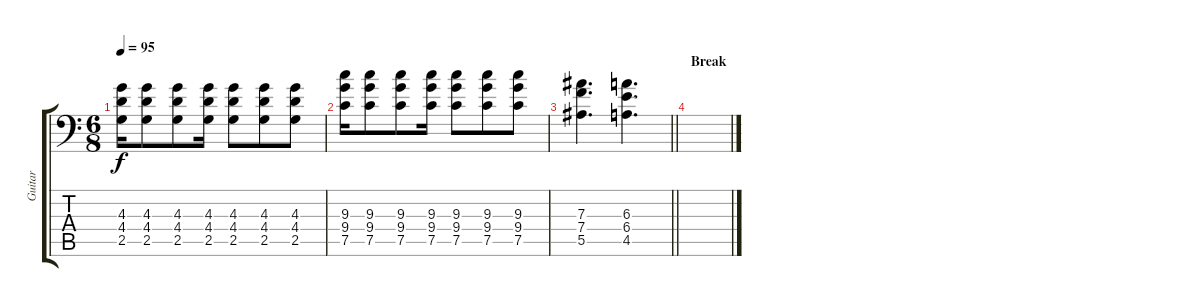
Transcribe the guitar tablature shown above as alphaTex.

\track ("Guitar" "Guitar") {instrument overdrivenguitar}
\staff {score tabs}
\tuning (C4 G3 Eb3 Bb2 F2 Bb1) {hide}
\ts (6 8)
\tempo 95
\clef f4
\ks c
(4.3 4.4 2.5).16{dy f} (4.3 4.4 2.5).8 (4.3 4.4 2.5).8 (4.3 4.4 2.5).16 (4.3 4.4 2.5).8 (4.3 4.4 2.5).8 (4.3 4.4 2.5).8 |
(9.3 9.4 7.5).16 (9.3 9.4 7.5).8 (9.3 9.4 7.5).8 (9.3 9.4 7.5).16 (9.3 9.4 7.5).8 (9.3 9.4 7.5).8 (9.3 9.4 7.5).8 |
\barLineRight lightlight
(7.3 7.4 5.5).4{d} (6.3 6.4 4.5).4{d} |
\section ("" "Break")
